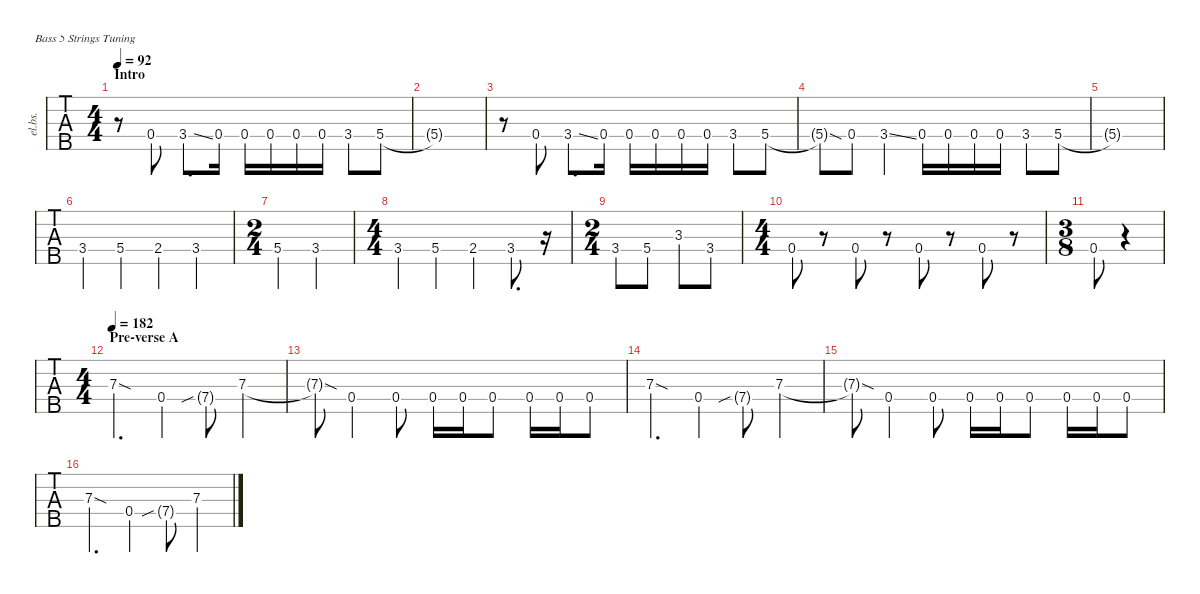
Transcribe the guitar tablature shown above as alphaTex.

\defaultSystemsLayout 4
\hideDynamics
\bracketExtendMode nobrackets
\otherSystemsTrackNameOrientation horizontal
\track ("Bass" "el.bs.") {defaultSystemsLayout 4 multiBarRest instrument electricbassfinger}
\staff {tabs}
\tuning (G2 D2 A1 E1 B0)
\ts (4 4)
\section ("" "Intro")
\tempo 92
\clef f4
\ks c
r.8{dy f instrument electricbassfinger} 0.4.8 3.4{ss}.8{d} 0.4.16 0.4.16 0.4.16 0.4.16 0.4.16 3.4{st}.8 5.4.8 |
5.4{t}.1 |
r.8 0.4.8 3.4{ss}.8{d} 0.4.16 0.4.16 0.4.16 0.4.16 0.4.16 3.4{st}.8 5.4.8 |
5.4{sod t}.8 0.4.8 3.4{ss}.4 0.4.16 0.4.16 0.4.16 0.4.16 3.4{st}.8 5.4.8 |
5.4{t}.1 |
3.4.4 5.4.4 2.4{acc #}.4 3.4.4 |
\ts (2 4)
\beaming (8 2 2)
5.4.4 3.4.4 |
\ts (4 4)
\beaming (8 2 2 2 2)
3.4.4 5.4.4 2.4{acc #}.4 3.4.8{d} r.16 |
\ts (2 4)
\beaming (8 2 2)
3.4.8 5.4.8 3.3{st}.8 3.4.8 |
\ts (4 4)
\beaming (8 2 2 2 2)
0.4.8 r.8 0.4.8 r.8 0.4.8 r.8 0.4.8 r.8 |
\ts (3 8)
\beaming (8 2 2 2 2)
0.4.8 r.4 |
\ts (4 4)
\beaming (8 2 2 2 2)
\section ("" "Pre-verse A")
\tempo 182
7.3{sod}.4{d} 0.4.4 7.4{sib g}.8 7.3.4 |
7.3{sod t}.8{dy mf} 0.4{st}.4{dy f} 0.4{st}.8 0.4.16 0.4.16 0.4.8 0.4.16 0.4.16 0.4.8 |
7.3{sod}.4{d} 0.4.4 7.4{sib g}.8 7.3.4 |
7.3{sod t}.8{dy mf} 0.4{st}.4{dy f} 0.4{st}.8 0.4.16 0.4.16 0.4.8 0.4.16 0.4.16 0.4.8 |
7.3{sod}.4{d} 0.4.4 7.4{sib g}.8 7.3.4
